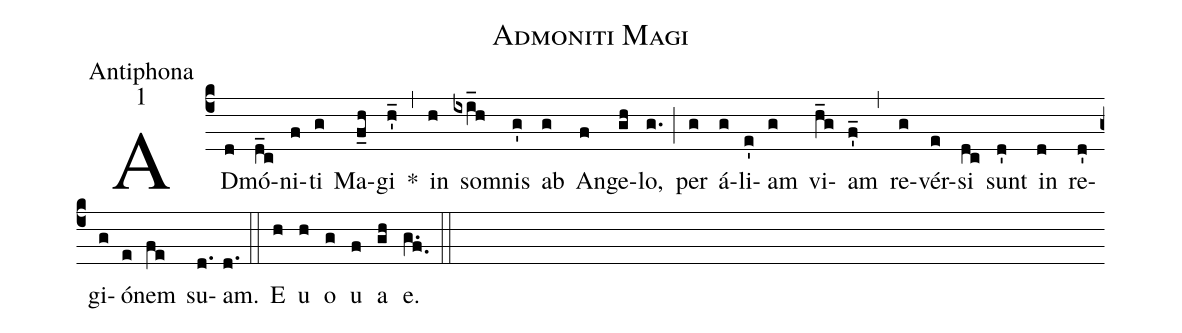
name:Admoniti Magi;
office-part:Antiphona;
mode:1;
%%
(c4) AD(d)mó(d_c)ni(f)ti(g) Ma(f_h)gi(h'_) *(,) in(h) so(ixi_h)mnis(g') ab(g) An(f)ge(gh)lo,(g.) (;) per(g) á(g)li(e')am(g) vi(h_g)am(f'_) (,) re(g)vér(e)si(dc) sunt(d') in(d) re(d')gi(g)ó(e)nem(fe) su(d.)am.(d.) (::) E(h) u(h) o(g) u(f) a(gh) e.(g.f.) (::)
